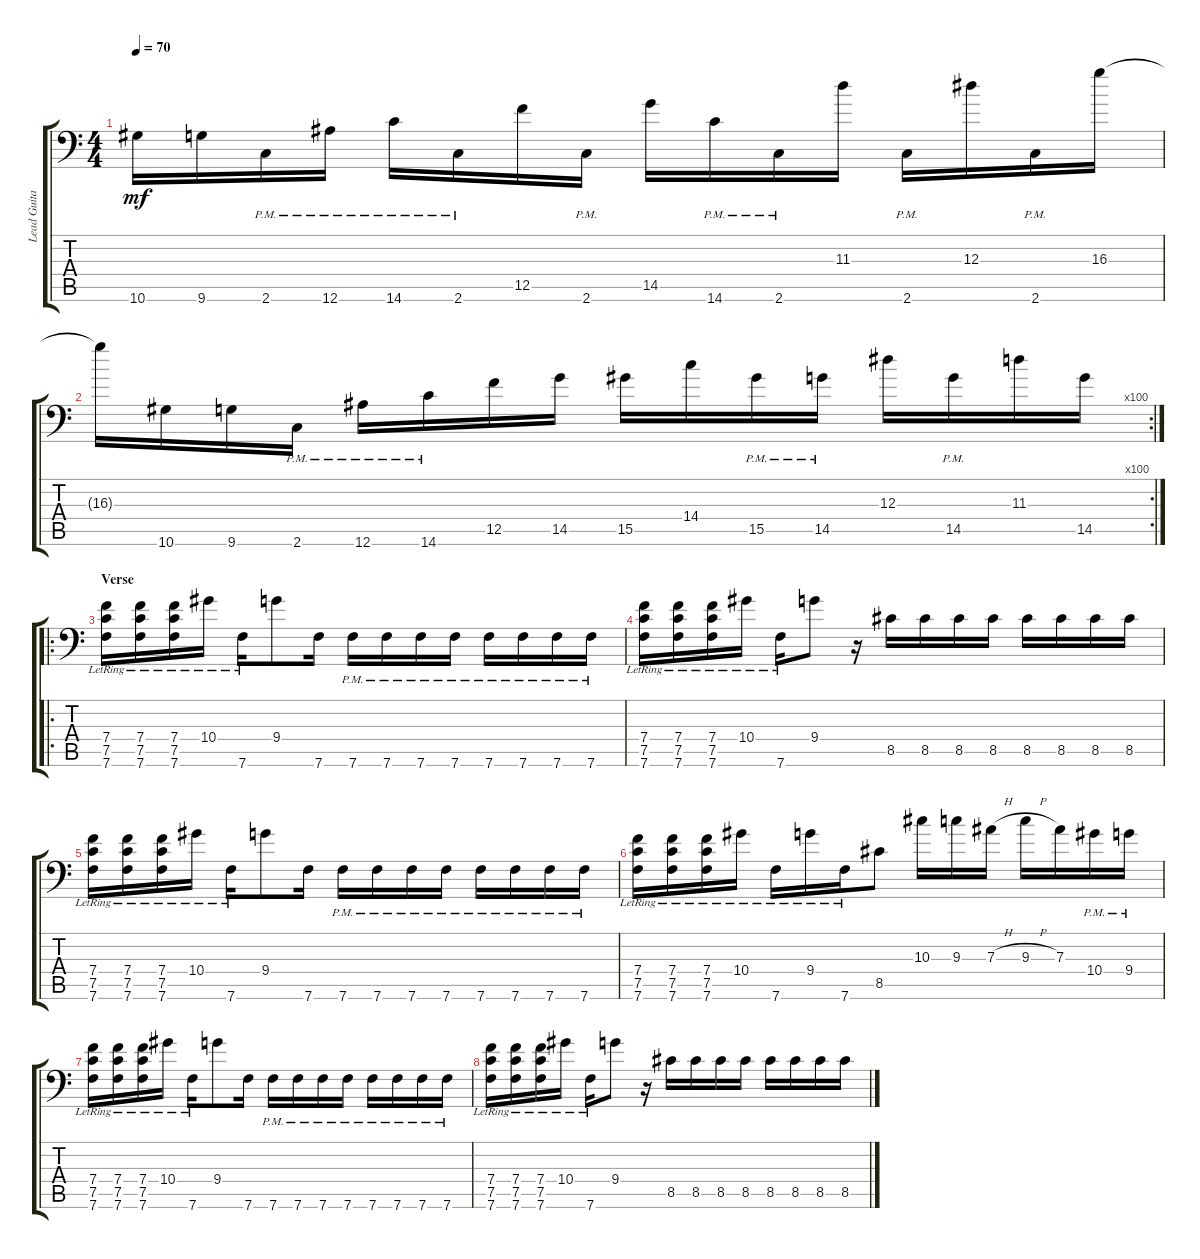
\track ("Lead Guitar" "Lead Guita") {instrument overdrivenguitar}
\staff {score tabs}
\tuning (C4 G3 Eb3 Bb2 F2 Bb1) {hide}
\ts (4 4)
\tempo 70
\clef f4
\ks c
10.6.16{dy mf} 9.6.16 2.6{pm}.16 12.6{pm}.16 14.6{pm}.16 2.6{pm}.16 12.5.16 2.6{pm}.16 14.5.16 14.6{pm}.16 2.6{pm}.16 11.3.16 2.6{pm}.16 12.3.16 2.6{pm}.16 16.3.16 |
\rc 100
16.3{t}.16 10.6.16 9.6.16 2.6{pm}.16 12.6{pm}.16 14.6{pm}.16 12.5.16 14.5.16 15.5.16 14.4.16 15.5{pm}.16 14.5{pm}.16 12.3.16 14.5{pm}.16 11.3.16 14.5.16 |
\ro
\section ("" "Verse")
(7.4{lr} 7.5{lr} 7.6{lr}).16 (7.4{lr} 7.5{lr} 7.6{lr}).16 (7.4{lr} 7.5{lr} 7.6{lr}).16 10.4{lr}.16 7.6{lr}.16 9.4.8 7.6.16 7.6{pm}.16 7.6{pm}.16 7.6{pm}.16 7.6{pm}.16 7.6{pm}.16 7.6{pm}.16 7.6{pm}.16 7.6{pm}.16 |
(7.4{lr} 7.5{lr} 7.6{lr}).16 (7.4{lr} 7.5{lr} 7.6{lr}).16 (7.4{lr} 7.5{lr} 7.6{lr}).16 10.4{lr}.16 7.6{lr}.16 9.4.8 r.16 8.5.16 8.5.16 8.5.16 8.5.16 8.5.16 8.5.16 8.5.16 8.5.16 |
(7.4{lr} 7.5{lr} 7.6{lr}).16 (7.4{lr} 7.5{lr} 7.6{lr}).16 (7.4{lr} 7.5{lr} 7.6{lr}).16 10.4{lr}.16 7.6{lr}.16 9.4.8 7.6.16 7.6{pm}.16 7.6{pm}.16 7.6{pm}.16 7.6{pm}.16 7.6{pm}.16 7.6{pm}.16 7.6{pm}.16 7.6{pm}.16 |
(7.4{lr} 7.5{lr} 7.6{lr}).16 (7.4{lr} 7.5{lr} 7.6{lr}).16 (7.4{lr} 7.5{lr} 7.6{lr}).16 10.4{lr}.16 7.6{lr}.16 9.4{lr}.16 7.6{lr}.16 8.5.8 10.3.16 9.3.16 7.3{h}.16 9.3{h}.16 7.3.16 10.4{pm}.16 9.4{pm}.16 |
(7.4{lr} 7.5{lr} 7.6{lr}).16 (7.4{lr} 7.5{lr} 7.6{lr}).16 (7.4{lr} 7.5{lr} 7.6{lr}).16 10.4{lr}.16 7.6{lr}.16 9.4.8 7.6.16 7.6{pm}.16 7.6{pm}.16 7.6{pm}.16 7.6{pm}.16 7.6{pm}.16 7.6{pm}.16 7.6{pm}.16 7.6{pm}.16 |
(7.4{lr} 7.5{lr} 7.6{lr}).16 (7.4{lr} 7.5{lr} 7.6{lr}).16 (7.4{lr} 7.5{lr} 7.6{lr}).16 10.4{lr}.16 7.6{lr}.16 9.4.8 r.16 8.5.16 8.5.16 8.5.16 8.5.16 8.5.16 8.5.16 8.5.16 8.5.16
